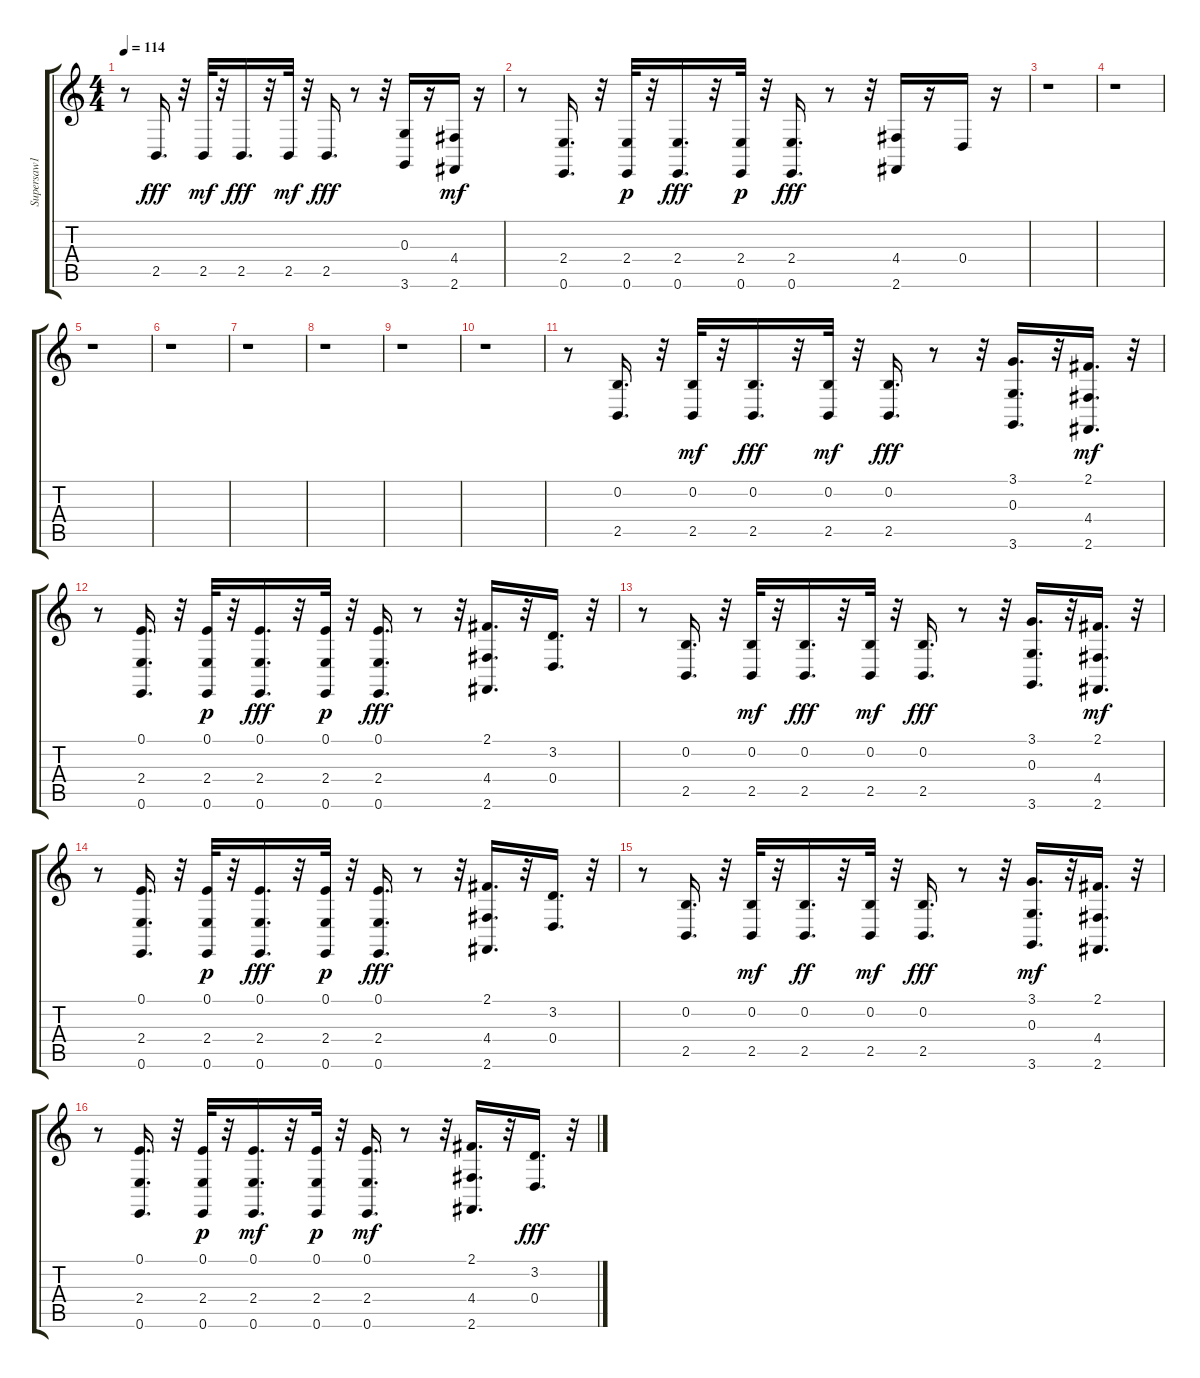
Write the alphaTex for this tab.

\track ("Supersaw1" "Supersaw1") {instrument lead2sawtooth}
\staff {score tabs}
\tuning (E4 B3 G3 D3 A2 E2) {hide}
\ts (4 4)
\tempo 114
\clef g2
\ks c
r.8{dy fff} 2.5.16{d} r.32 2.5.32{dy mf} r.32 2.5.16{d dy fff} r.32 2.5.32{dy mf} r.32 2.5.16{d dy fff} r.8 r.32 (0.3 3.6).16 r.16 (4.4 2.6).16{dy mf} r.16 |
r.8 (2.4 0.6).16{d} r.32 (2.4 0.6).32{dy p} r.32 (2.4 0.6).16{d dy fff} r.32 (2.4 0.6).32{dy p} r.32 (2.4 0.6).16{d dy fff} r.8 r.32 (4.4 2.6).16 r.16 0.4.16 r.16 |
r.1 |
r.1 |
r.1 |
r.1 |
r.1 |
r.1 |
r.1 |
r.1 |
r.8 (0.2 2.5).16{d} r.32 (0.2 2.5).32{dy mf} r.32 (0.2 2.5).16{d dy fff} r.32 (0.2 2.5).32{dy mf} r.32 (0.2 2.5).16{d dy fff} r.8 r.32 (3.1 0.3 3.6).16{d} r.32 (2.1 4.4 2.6).16{d dy mf} r.32 |
r.8 (0.1 2.4 0.6).16{d} r.32 (0.1 2.4 0.6).32{dy p} r.32 (0.1 2.4 0.6).16{d dy fff} r.32 (0.1 2.4 0.6).32{dy p} r.32 (0.1 2.4 0.6).16{d dy fff} r.8 r.32 (2.1 4.4 2.6).16{d} r.32 (3.2 0.4).16{d} r.32 |
r.8 (0.2 2.5).16{d} r.32 (0.2 2.5).32{dy mf} r.32 (0.2 2.5).16{d dy fff} r.32 (0.2 2.5).32{dy mf} r.32 (0.2 2.5).16{d dy fff} r.8 r.32 (3.1 0.3 3.6).16{d} r.32 (2.1 4.4 2.6).16{d dy mf} r.32 |
r.8 (0.1 2.4 0.6).16{d} r.32 (0.1 2.4 0.6).32{dy p} r.32 (0.1 2.4 0.6).16{d dy fff} r.32 (0.1 2.4 0.6).32{dy p} r.32 (0.1 2.4 0.6).16{d dy fff} r.8 r.32 (2.1 4.4 2.6).16{d} r.32 (3.2 0.4).16{d} r.32 |
r.8 (0.2 2.5).16{d} r.32 (0.2 2.5).32{dy mf} r.32 (0.2 2.5).16{d dy ff} r.32 (0.2 2.5).32{dy mf} r.32 (0.2 2.5).16{d dy fff} r.8 r.32 (3.1 0.3 3.6).16{d dy mf} r.32 (2.1 4.4 2.6).16{d} r.32 |
r.8 (0.1 2.4 0.6).16{d} r.32 (0.1 2.4 0.6).32{dy p} r.32 (0.1 2.4 0.6).16{d dy mf} r.32 (0.1 2.4 0.6).32{dy p} r.32 (0.1 2.4 0.6).16{d dy mf} r.8 r.32 (2.1 4.4 2.6).16{d} r.32 (3.2 0.4).16{d dy fff} r.32
